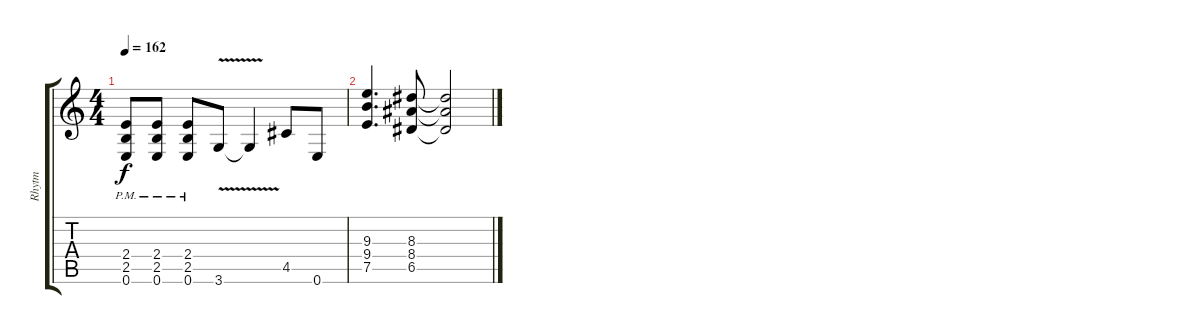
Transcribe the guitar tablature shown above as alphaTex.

\track ("Rhytm" "Rhytm") {instrument distortionguitar}
\staff {score tabs}
\tuning (E4 B3 G3 D3 A2 E2) {hide}
\ts (4 4)
\tempo 162
\clef g2
\ks c
(2.4{pm} 2.5{pm} 0.6{pm}).8{dy f} (2.4{pm} 2.5{pm} 0.6{pm}).8 (2.4{pm} 2.5{pm} 0.6{pm}).8 3.6{v}.8 3.6{t}.4 4.5.8 0.6.8 |
(9.3 9.4 7.5).4{d} (8.3 8.4 6.5).8 (8.3{t} 8.4{t} 6.5{t}).2
